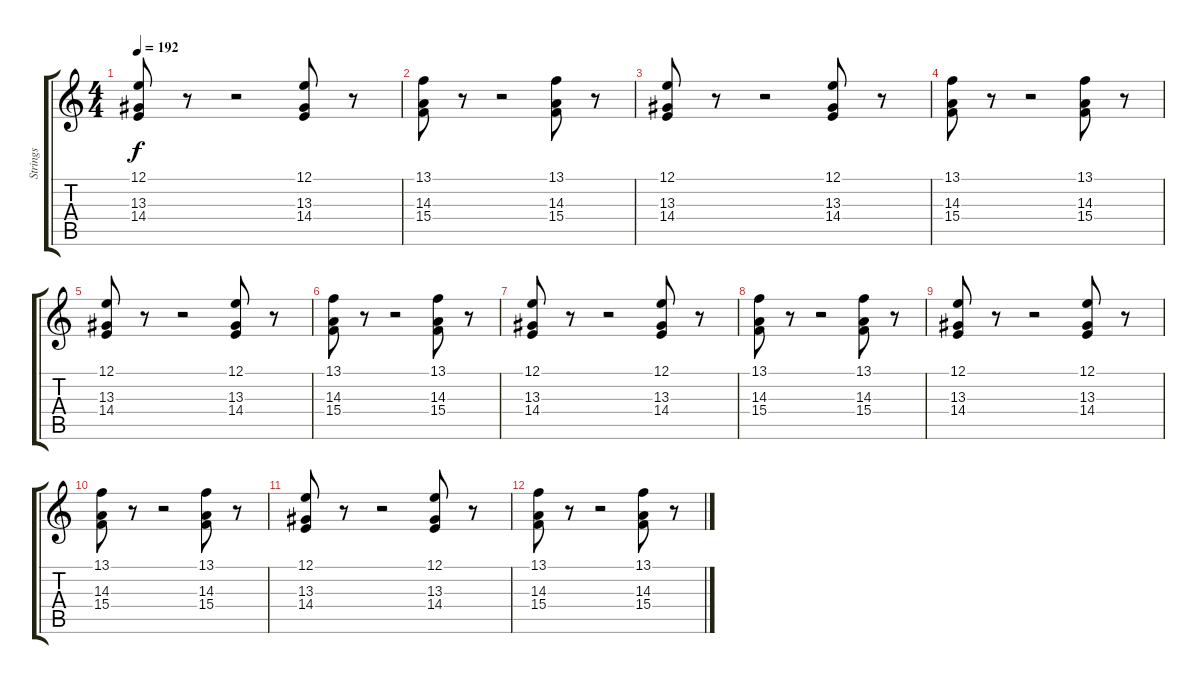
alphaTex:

\track ("Strings" "Strings") {instrument stringensemble1}
\staff {score tabs}
\tuning (E4 B3 G3 D3 A2 E2) {hide}
\ts (4 4)
\tempo 192
\clef g2
\ks c
(12.1 13.3 14.4).8{dy f} r.8 r.2 (12.1 13.3 14.4).8 r.8 |
(13.1 14.3 15.4).8 r.8 r.2 (13.1 14.3 15.4).8 r.8 |
(12.1 13.3 14.4).8 r.8 r.2 (12.1 13.3 14.4).8 r.8 |
(13.1 14.3 15.4).8 r.8 r.2 (13.1 14.3 15.4).8 r.8 |
(12.1 13.3 14.4).8 r.8 r.2 (12.1 13.3 14.4).8 r.8 |
(13.1 14.3 15.4).8 r.8 r.2 (13.1 14.3 15.4).8 r.8 |
(12.1 13.3 14.4).8 r.8 r.2 (12.1 13.3 14.4).8 r.8 |
(13.1 14.3 15.4).8 r.8 r.2 (13.1 14.3 15.4).8 r.8 |
(12.1 13.3 14.4).8 r.8 r.2 (12.1 13.3 14.4).8 r.8 |
(13.1 14.3 15.4).8 r.8 r.2 (13.1 14.3 15.4).8 r.8 |
(12.1 13.3 14.4).8 r.8 r.2 (12.1 13.3 14.4).8 r.8 |
(13.1 14.3 15.4).8 r.8 r.2 (13.1 14.3 15.4).8 r.8
